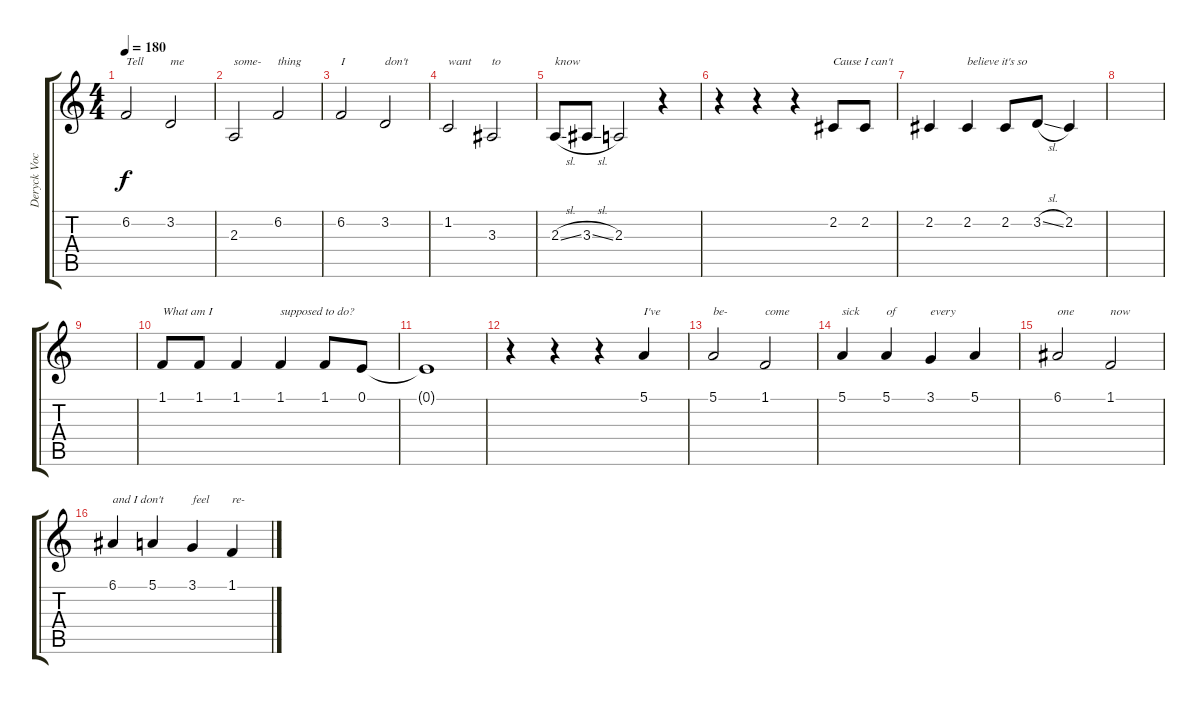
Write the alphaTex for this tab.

\track ("Deryck Vocal" "Deryck Voc") {instrument tenorsax}
\staff {score tabs}
\tuning (E4 B3 G3 D3 A2 E2) {hide}
\ts (4 4)
\tempo 180
\clef g2
\ks c
6.2.2{txt "Tell" dy f} 3.2.2{txt "me"} |
2.3.2{txt "some-"} 6.2.2{txt "thing"} |
6.2.2{txt "I"} 3.2.2{txt "don't"} |
1.2.2{txt "want"} 3.3.2{txt "to"} |
2.3{sl}.8{txt "know"} 3.3{sl}.8 2.3.2 r.4 |
r.4 r.4 r.4 2.2.8{txt "Cause I can't"} 2.2.8 |
2.2.4 2.2.4{txt "believe it's so"} 2.2.8 3.2{sl}.8 2.2.4 |
|
|
1.1.8{txt "What am I"} 1.1.8 1.1.4 1.1.4{txt "supposed to do?"} 1.1.8 0.1.8 |
0.1{t}.1 |
r.4 r.4 r.4 5.1.4{txt "I've"} |
5.1.2{txt "be-"} 1.1.2{txt "come"} |
5.1.4{txt "sick"} 5.1.4{txt "of"} 3.1.4{txt "every"} 5.1.4 |
6.1.2{txt "one"} 1.1.2{txt "now"} |
6.1.4{txt "and I don't"} 5.1.4 3.1.4{txt "feel"} 1.1.4{txt "re-"}
